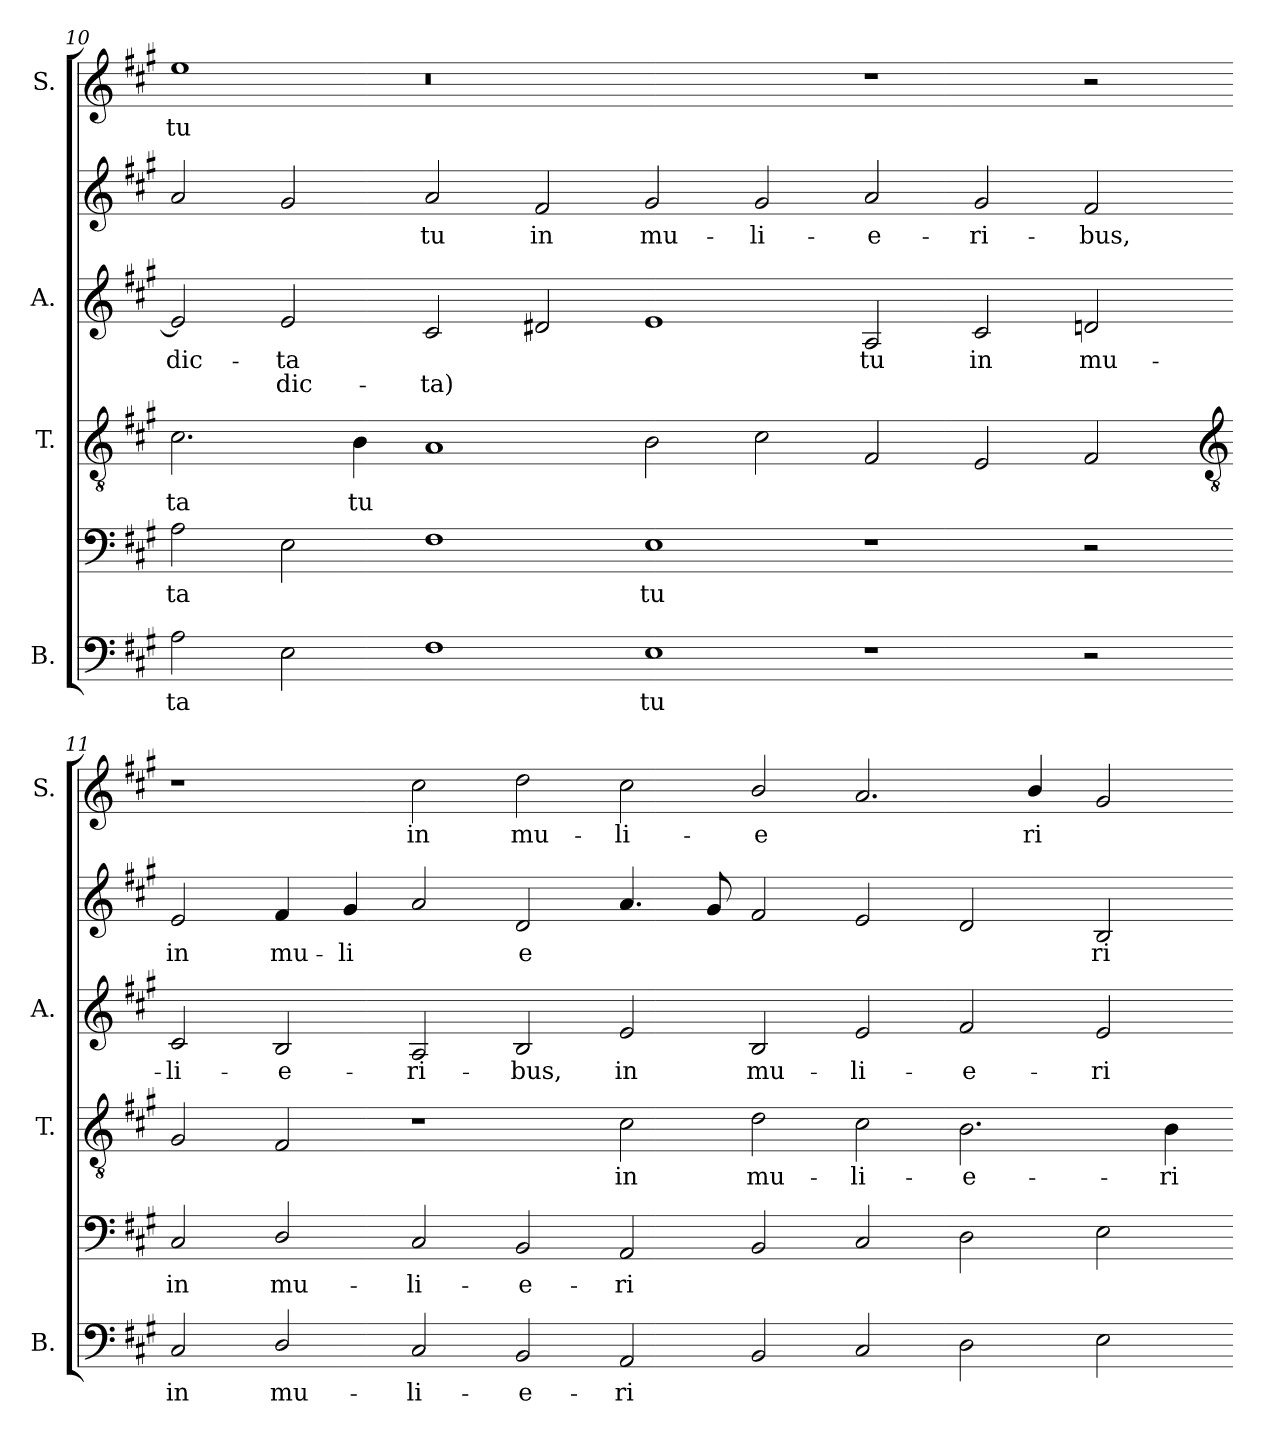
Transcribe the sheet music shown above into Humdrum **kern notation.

**kern	**text	**kern	**text	**kern	**text	**kern	**text	**text	**kern	**text	**kern	**text
*part4	*part4	*part4	*part4	*part3	*part3	*part2	*part2	*part2	*part2	*part2	*part1	*part1
*staff6	*staff6	*staff5	*staff5	*staff4	*staff4	*staff3	*staff3	*staff3	*staff2	*staff2	*staff1	*staff1
*I"B.	*	*	*	*I"T.	*	*I"A.	*	*	*	*	*I"S.	*
*I'B.	*	*	*	*I'T.	*	*I'A.	*	*	*	*	*I'S.	*
!!LO:LB:g=z
*clefF4	*	*clefF4	*	*clefGv2	*	*clefG2	*	*	*clefG2	*	*clefG2	*
*k[f#c#g#]	*	*k[f#c#g#]	*	*k[f#c#g#]	*	*k[f#c#g#]	*	*	*k[f#c#g#]	*	*k[f#c#g#]	*
*A:	*	*A:	*	*A:	*	*A:	*	*	*A:	*	*A:	*
=10	=10	=10	=10	=10	=10	=10	=10	=10	=10	=10	=10	=10
!	!LO:LY:b	!	!LO:LY:b	!	!LO:LY:b	!	!LO:LY:b	!	!	!	!	!LO:LY:b
2A	-ta	2A	-ta	2.c#	-ta	2e]	dic-	.	2a	.	1ee	tu
!	!	!	!	!	!	!	!LO:LY:b	!LO:LY:b	!	!	!	!
2E	.	2E	.	.	.	2e	-ta	dic-	2g#	.	.	.
!	!	!	!	!	!LO:LY:b	!	!	!	!	!	!	!
.	.	.	.	4B	tu	.	.	.	.	.	.	.
!	!	!	!	!	!	!	!	!LO:LY:b	!	!LO:LY:b	!	!
1F#	.	1F#	.	1A	.	2c#	.	-ta)	2a	tu	0r	.
!	!	!	!	!	!	!	!	!	!	!LO:LY:b	!	!
.	.	.	.	.	.	2d#X	.	.	2f#	in	.	.
!	!LO:LY:b	!	!LO:LY:b	!	!	!	!	!	!	!LO:LY:b	!	!
1E	tu	1E	tu	2B	.	1e	.	.	2g#	mu-	.	.
!	!	!	!	!	!	!	!	!	!	!LO:LY:b	!	!
.	.	.	.	2c#	.	.	.	.	2g#	-li-	.	.
!	!	!	!	!	!	!	!LO:LY:b	!	!	!LO:LY:b	!	!
1r	.	1r	.	2F#	.	2A	tu	.	2a	-e-	1r	.
!	!	!	!	!	!	!	!LO:LY:b	!	!	!LO:LY:b	!	!
.	.	.	.	2E	.	2c#	in	.	2g#	-ri-	.	.
!	!	!	!	!	!	!	!LO:LY:b	!	!	!LO:LY:b	!	!
2r	.	2r	.	2F#	.	2dn	mu-	.	2f#	-bus,	2r	.
!!LO:LB:g=z
=11-	=11-	=11-	=11-	=11-	=11-	=11-	=11-	=11-	=11-	=11-	=11-	=11-
*	*	*	*	*clefGv2	*	*	*	*	*	*	*	*
!	!LO:LY:b	!	!LO:LY:b	!	!	!	!LO:LY:b	!	!	!LO:LY:b	!	!
2C#	in	2C#	in	2G#	.	2c#	-li-	.	2e	-in	1r	.
!	!LO:LY:b	!	!LO:LY:b	!	!	!	!LO:LY:b	!	!	!LO:LY:b	!	!
2D/	mu-	2D/	mu-	2F#	.	2B	-e-	.	4f#	mu-	.	.
!	!	!	!	!	!	!	!	!	!	!LO:LY:b	!	!
.	.	.	.	.	.	.	.	.	4g#	-li	.	.
!	!LO:LY:b	!	!LO:LY:b	!	!	!	!LO:LY:b	!	!	!	!	!LO:LY:b
2C#	-li-	2C#	-li-	1r	.	2A	-ri-	.	2a	.	2cc#	in
!	!LO:LY:b	!	!LO:LY:b	!	!	!	!LO:LY:b	!	!	!LO:LY:b	!	!LO:LY:b
2BB	-e-	2BB	-e-	.	.	2B	-bus,	.	2d	e	2dd	mu-
!	!LO:LY:b	!	!LO:LY:b	!	!LO:LY:b	!	!LO:LY:b	!	!	!	!	!LO:LY:b
2AA	-ri	2AA	-ri	2c#	in	2e	in	.	4.a	.	2cc#	-li-
.	.	.	.	.	.	.	.	.	8g#	.	.	.
!	!	!	!	!	!LO:LY:b	!	!LO:LY:b	!	!	!	!	!LO:LY:b
2BB	.	2BB	.	2d	mu-	2B	mu-	.	2f#	.	2b/	-e
!	!	!	!	!	!LO:LY:b	!	!LO:LY:b	!	!	!	!	!
2C#	.	2C#	.	2c#	-li-	2e	-li-	.	2e	.	2.a/	.
!	!	!	!	!	!LO:LY:b	!	!LO:LY:b	!	!	!	!	!
2D	.	2D	.	2.B	-e-	2f#	-e-	.	2d	.	.	.
!	!	!	!	!	!	!	!	!	!	!	!	!LO:LY:b
.	.	.	.	.	.	.	.	.	.	.	4b/	ri
!	!	!	!	!	!	!	!LO:LY:b	!	!	!LO:LY:b	!	!
2E	.	2E	.	.	.	2e	-ri-	.	2B	ri-	2g#	.
!	!	!	!	!	!LO:LY:b	!	!	!	!	!	!	!
.	.	.	.	4B	-ri-	.	.	.	.	.	.	.
=-	=-	=-	=-	=-	=-	=-	=-	=-	=-	=-	=-	=-
*-	*-	*-	*-	*-	*-	*-	*-	*-	*-	*-	*-	*-
